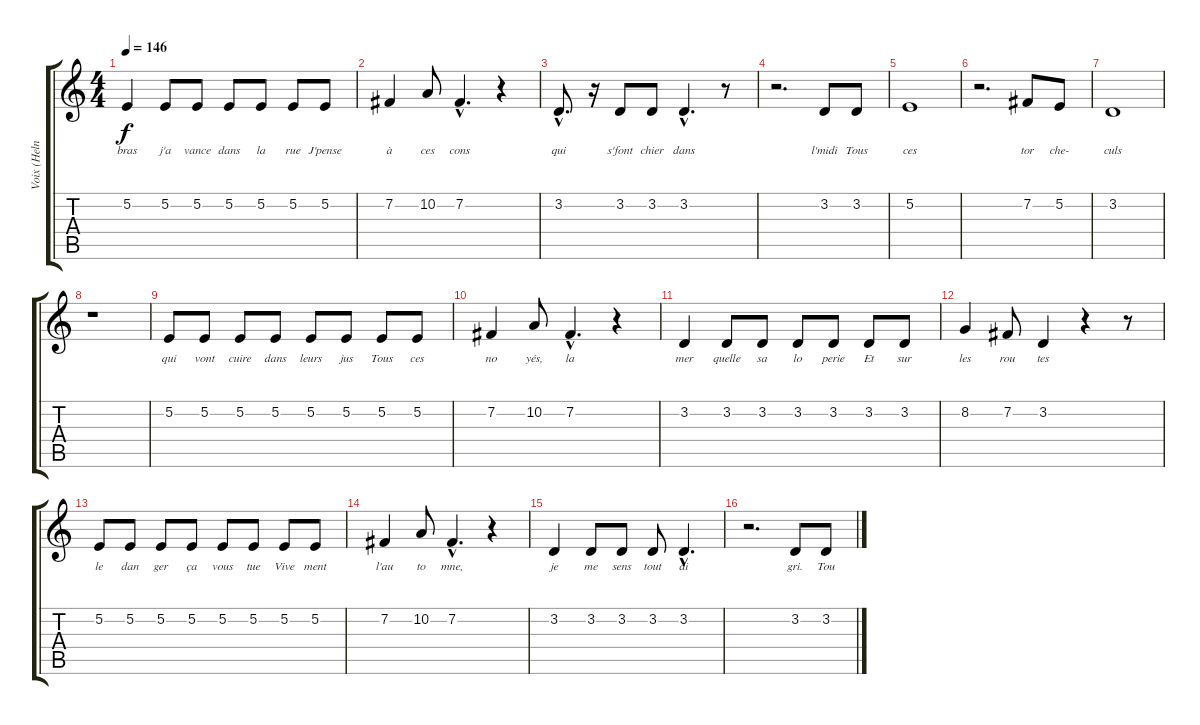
\track ("Voix (Helno)" "Voix (Heln") {instrument clarinet}
\staff {score tabs}
\tuning (E4 B3 G3 D3 A2 E2) {hide}
\ts (4 4)
\tempo 146
\clef g2
\ks c
5.2.4{lyrics (0 "bras") lyrics (1 "") lyrics (2 "") lyrics (3 "") lyrics (4 "") dy f} 5.2.8{lyrics (0 "j'a") lyrics (1 "") lyrics (2 "") lyrics (3 "") lyrics (4 "")} 5.2.8{lyrics (0 "vance") lyrics (1 "") lyrics (2 "") lyrics (3 "") lyrics (4 "")} 5.2.8{lyrics (0 "dans") lyrics (1 "") lyrics (2 "") lyrics (3 "") lyrics (4 "")} 5.2.8{lyrics (0 "la") lyrics (1 "") lyrics (2 "") lyrics (3 "") lyrics (4 "")} 5.2.8{lyrics (0 "rue") lyrics (1 "") lyrics (2 "") lyrics (3 "") lyrics (4 "")} 5.2.8{lyrics (0 "J'pense") lyrics (1 "") lyrics (2 "") lyrics (3 "") lyrics (4 "")} |
7.2.4{lyrics (0 "à") lyrics (1 "") lyrics (2 "") lyrics (3 "") lyrics (4 "")} 10.2.8{lyrics (0 "ces") lyrics (1 "") lyrics (2 "") lyrics (3 "") lyrics (4 "")} 7.2{hac}.4{d lyrics (0 "cons") lyrics (1 "") lyrics (2 "") lyrics (3 "") lyrics (4 "")} r.4 |
3.2{hac}.8{d lyrics (0 "qui") lyrics (1 "") lyrics (2 "") lyrics (3 "") lyrics (4 "")} r.16 3.2.8{lyrics (0 "s'font") lyrics (1 "") lyrics (2 "") lyrics (3 "") lyrics (4 "")} 3.2.8{lyrics (0 "chier") lyrics (1 "") lyrics (2 "") lyrics (3 "") lyrics (4 "")} 3.2{hac}.4{d lyrics (0 "dans") lyrics (1 "") lyrics (2 "") lyrics (3 "") lyrics (4 "")} r.8 |
r.2{d} 3.2.8{lyrics (0 "l'midi") lyrics (1 "") lyrics (2 "") lyrics (3 "") lyrics (4 "")} 3.2.8{lyrics (0 "Tous") lyrics (1 "") lyrics (2 "") lyrics (3 "") lyrics (4 "")} |
5.2.1{lyrics (0 "ces") lyrics (1 "") lyrics (2 "") lyrics (3 "") lyrics (4 "")} |
r.2{d} 7.2.8{lyrics (0 "tor") lyrics (1 "") lyrics (2 "") lyrics (3 "") lyrics (4 "")} 5.2.8{lyrics (0 "che-") lyrics (1 "") lyrics (2 "") lyrics (3 "") lyrics (4 "")} |
3.2.1{lyrics (0 "culs") lyrics (1 "") lyrics (2 "") lyrics (3 "") lyrics (4 "")} |
r.1 |
5.2.8{lyrics (0 "qui") lyrics (1 "") lyrics (2 "") lyrics (3 "") lyrics (4 "")} 5.2.8{lyrics (0 "vont") lyrics (1 "") lyrics (2 "") lyrics (3 "") lyrics (4 "")} 5.2.8{lyrics (0 "cuire") lyrics (1 "") lyrics (2 "") lyrics (3 "") lyrics (4 "")} 5.2.8{lyrics (0 "dans") lyrics (1 "") lyrics (2 "") lyrics (3 "") lyrics (4 "")} 5.2.8{lyrics (0 "leurs") lyrics (1 "") lyrics (2 "") lyrics (3 "") lyrics (4 "")} 5.2.8{lyrics (0 "jus") lyrics (1 "") lyrics (2 "") lyrics (3 "") lyrics (4 "")} 5.2.8{lyrics (0 "Tous") lyrics (1 "") lyrics (2 "") lyrics (3 "") lyrics (4 "")} 5.2.8{lyrics (0 "ces") lyrics (1 "") lyrics (2 "") lyrics (3 "") lyrics (4 "")} |
7.2.4{lyrics (0 "no") lyrics (1 "") lyrics (2 "") lyrics (3 "") lyrics (4 "")} 10.2.8{lyrics (0 "yés,") lyrics (1 "") lyrics (2 "") lyrics (3 "") lyrics (4 "")} 7.2{hac}.4{d lyrics (0 "la") lyrics (1 "") lyrics (2 "") lyrics (3 "") lyrics (4 "")} r.4 |
3.2.4{lyrics (0 "mer") lyrics (1 "") lyrics (2 "") lyrics (3 "") lyrics (4 "")} 3.2.8{lyrics (0 "quelle") lyrics (1 "") lyrics (2 "") lyrics (3 "") lyrics (4 "")} 3.2.8{lyrics (0 "sa") lyrics (1 "") lyrics (2 "") lyrics (3 "") lyrics (4 "")} 3.2.8{lyrics (0 "lo") lyrics (1 "") lyrics (2 "") lyrics (3 "") lyrics (4 "")} 3.2.8{lyrics (0 "perie") lyrics (1 "") lyrics (2 "") lyrics (3 "") lyrics (4 "")} 3.2.8{lyrics (0 "Et") lyrics (1 "") lyrics (2 "") lyrics (3 "") lyrics (4 "")} 3.2.8{lyrics (0 "sur") lyrics (1 "") lyrics (2 "") lyrics (3 "") lyrics (4 "")} |
8.2.4{lyrics (0 "les") lyrics (1 "") lyrics (2 "") lyrics (3 "") lyrics (4 "")} 7.2.8{lyrics (0 "rou") lyrics (1 "") lyrics (2 "") lyrics (3 "") lyrics (4 "")} 3.2.4{lyrics (0 "tes") lyrics (1 "") lyrics (2 "") lyrics (3 "") lyrics (4 "")} r.4 r.8 |
5.2.8{lyrics (0 "le") lyrics (1 "") lyrics (2 "") lyrics (3 "") lyrics (4 "")} 5.2.8{lyrics (0 "dan") lyrics (1 "") lyrics (2 "") lyrics (3 "") lyrics (4 "")} 5.2.8{lyrics (0 "ger") lyrics (1 "") lyrics (2 "") lyrics (3 "") lyrics (4 "")} 5.2.8{lyrics (0 "ça") lyrics (1 "") lyrics (2 "") lyrics (3 "") lyrics (4 "")} 5.2.8{lyrics (0 "vous") lyrics (1 "") lyrics (2 "") lyrics (3 "") lyrics (4 "")} 5.2.8{lyrics (0 "tue") lyrics (1 "") lyrics (2 "") lyrics (3 "") lyrics (4 "")} 5.2.8{lyrics (0 "Vive") lyrics (1 "") lyrics (2 "") lyrics (3 "") lyrics (4 "")} 5.2.8{lyrics (0 "ment") lyrics (1 "") lyrics (2 "") lyrics (3 "") lyrics (4 "")} |
7.2.4{lyrics (0 "l'au") lyrics (1 "") lyrics (2 "") lyrics (3 "") lyrics (4 "")} 10.2.8{lyrics (0 "to") lyrics (1 "") lyrics (2 "") lyrics (3 "") lyrics (4 "")} 7.2{hac}.4{d lyrics (0 "mne,") lyrics (1 "") lyrics (2 "") lyrics (3 "") lyrics (4 "")} r.4 |
3.2.4{lyrics (0 "je") lyrics (1 "") lyrics (2 "") lyrics (3 "") lyrics (4 "")} 3.2.8{lyrics (0 "me") lyrics (1 "") lyrics (2 "") lyrics (3 "") lyrics (4 "")} 3.2.8{lyrics (0 "sens") lyrics (1 "") lyrics (2 "") lyrics (3 "") lyrics (4 "")} 3.2.8{lyrics (0 "tout") lyrics (1 "") lyrics (2 "") lyrics (3 "") lyrics (4 "")} 3.2{hac}.4{d lyrics (0 "ai") lyrics (1 "") lyrics (2 "") lyrics (3 "") lyrics (4 "")} |
r.2{d} 3.2.8{lyrics (0 "gri.") lyrics (1 "") lyrics (2 "") lyrics (3 "") lyrics (4 "")} 3.2.8{lyrics (0 "Tou") lyrics (1 "") lyrics (2 "") lyrics (3 "") lyrics (4 "")}
